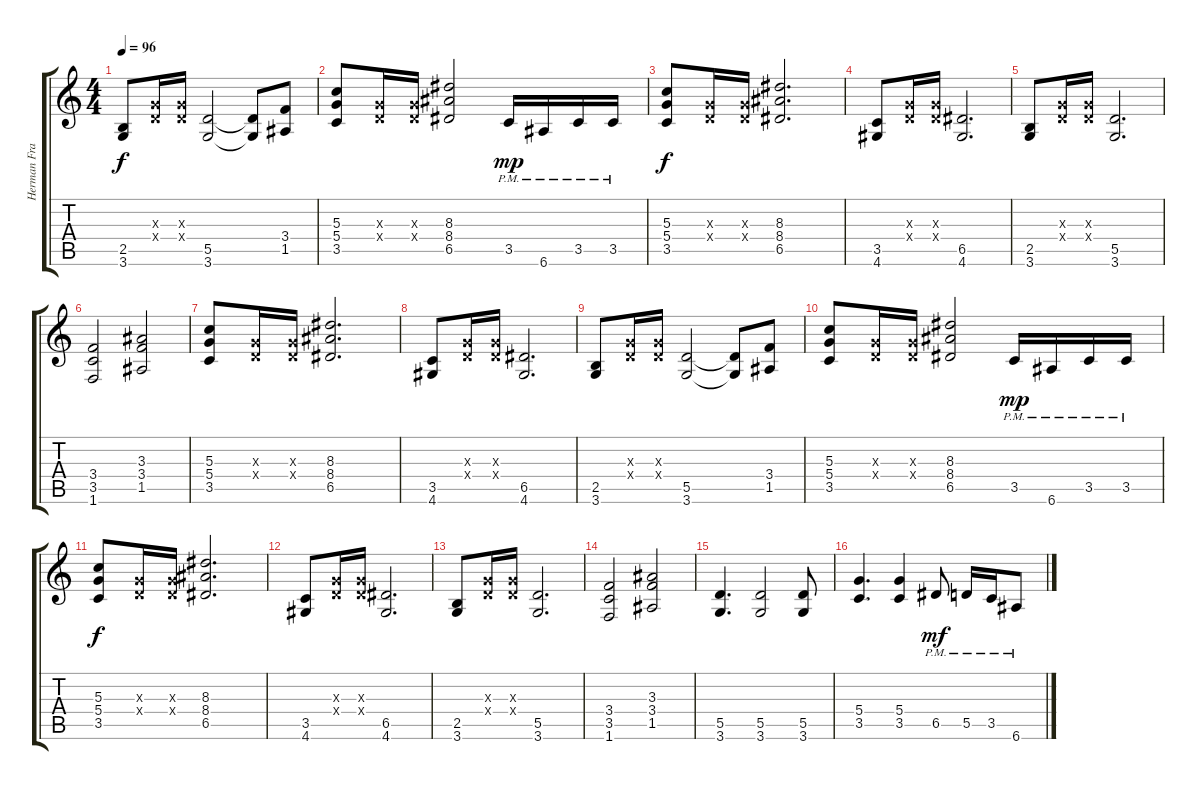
\track ("Herman Frank" "Herman Fra") {instrument distortionguitar}
\staff {score tabs}
\tuning (E4 B3 G3 D3 A2 E2) {hide}
\ts (4 4)
\tempo 96
\clef g2
\ks c
(2.5 3.6).8{dy f} (0.3{x} 0.4{x}).16 (0.3{x} 0.4{x}).16 (5.5 3.6).2 (5.5{t} 3.6{t}).8 (3.4 1.5).8 |
(5.3 5.4 3.5).8 (0.3{x} 0.4{x}).16 (0.3{x} 0.4{x}).16 (8.3 8.4 6.5).2 3.5{pm}.16{dy mp} 6.6{pm}.16 3.5{pm}.16 3.5{pm}.16 |
(5.3 5.4 3.5).8{dy f} (0.3{x} 0.4{x}).16 (0.3{x} 0.4{x}).16 (8.3 8.4 6.5).2{d} |
(3.5 4.6).8 (0.3{x} 0.4{x}).16 (0.3{x} 0.4{x}).16 (6.5 4.6).2{d} |
(2.5 3.6).8 (0.3{x} 0.4{x}).16 (0.3{x} 0.4{x}).16 (5.5 3.6).2{d} |
(3.4 3.5 1.6).2 (3.3 3.4 1.5).2 |
(5.3 5.4 3.5).8 (0.3{x} 0.4{x}).16 (0.3{x} 0.4{x}).16 (8.3 8.4 6.5).2{d} |
(3.5 4.6).8 (0.3{x} 0.4{x}).16 (0.3{x} 0.4{x}).16 (6.5 4.6).2{d} |
(2.5 3.6).8 (0.3{x} 0.4{x}).16 (0.3{x} 0.4{x}).16 (5.5 3.6).2 (5.5{t} 3.6{t}).8 (3.4 1.5).8 |
(5.3 5.4 3.5).8 (0.3{x} 0.4{x}).16 (0.3{x} 0.4{x}).16 (8.3 8.4 6.5).2 3.5{pm}.16{dy mp} 6.6{pm}.16 3.5{pm}.16 3.5{pm}.16 |
(5.3 5.4 3.5).8{dy f} (0.3{x} 0.4{x}).16 (0.3{x} 0.4{x}).16 (8.3 8.4 6.5).2{d} |
(3.5 4.6).8 (0.3{x} 0.4{x}).16 (0.3{x} 0.4{x}).16 (6.5 4.6).2{d} |
(2.5 3.6).8 (0.3{x} 0.4{x}).16 (0.3{x} 0.4{x}).16 (5.5 3.6).2{d} |
(3.4 3.5 1.6).2 (3.3 3.4 1.5).2 |
(5.5 3.6).4{d} (5.5 3.6).2 (5.5 3.6).8 |
(5.4 3.5).4{d} (5.4 3.5).4 6.5{pm}.8{dy mf} 5.5{pm}.16 3.5{pm}.16 6.6{pm}.8
